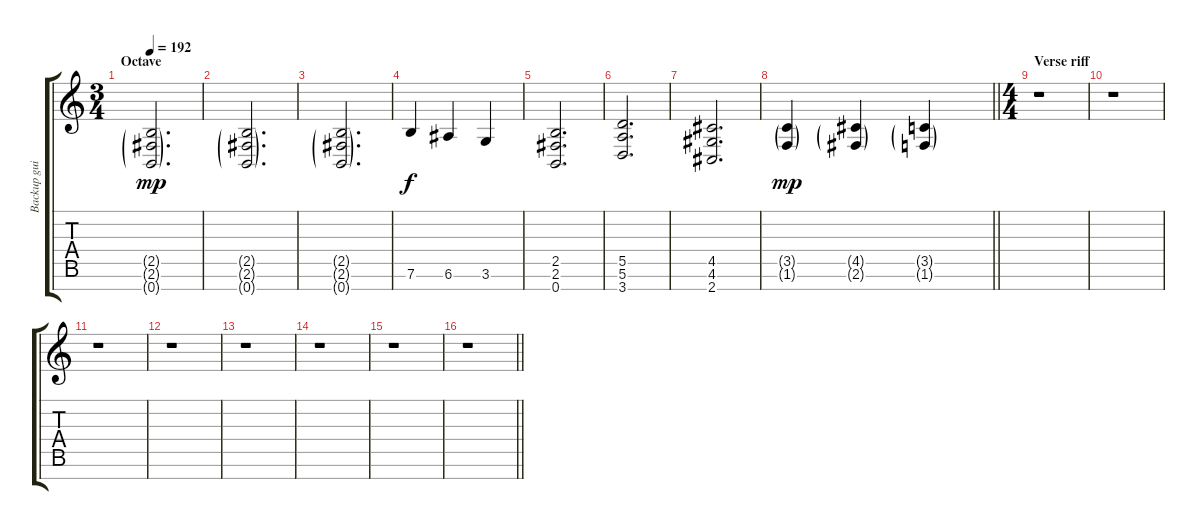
\track ("Backup guitars" "Backup gui") {instrument distortionguitar}
\staff {score tabs}
\tuning (E4 B3 G3 D3 A2 E2 B1) {hide}
\ts (3 4)
\section ("" "Octave")
\tempo 192
\clef g2
\ks c
(2.5{g} 2.6{g} 0.7{g}).2{d dy mp volume 11} |
(2.5{g} 2.6{g} 0.7{g}).2{d} |
(2.5{g} 2.6{g} 0.7{g}).2{d} |
7.6.4{dy f} 6.6.4 3.6.4 |
(2.5 2.6 0.7).2{d} |
(5.5 5.6 3.7).2{d} |
(4.5 4.6 2.7).2{d} |
\barLineRight lightlight
(3.5{g} 1.6{g}).4{dy mp} (4.5{g} 2.6{g}).4 (3.5{g} 1.6{g}).4 |
\ts (4 4)
\section ("" "Verse riff")
r.1 |
r.1 |
r.1 |
r.1 |
r.1 |
r.1 |
r.1 |
\barLineRight lightlight
r.1
